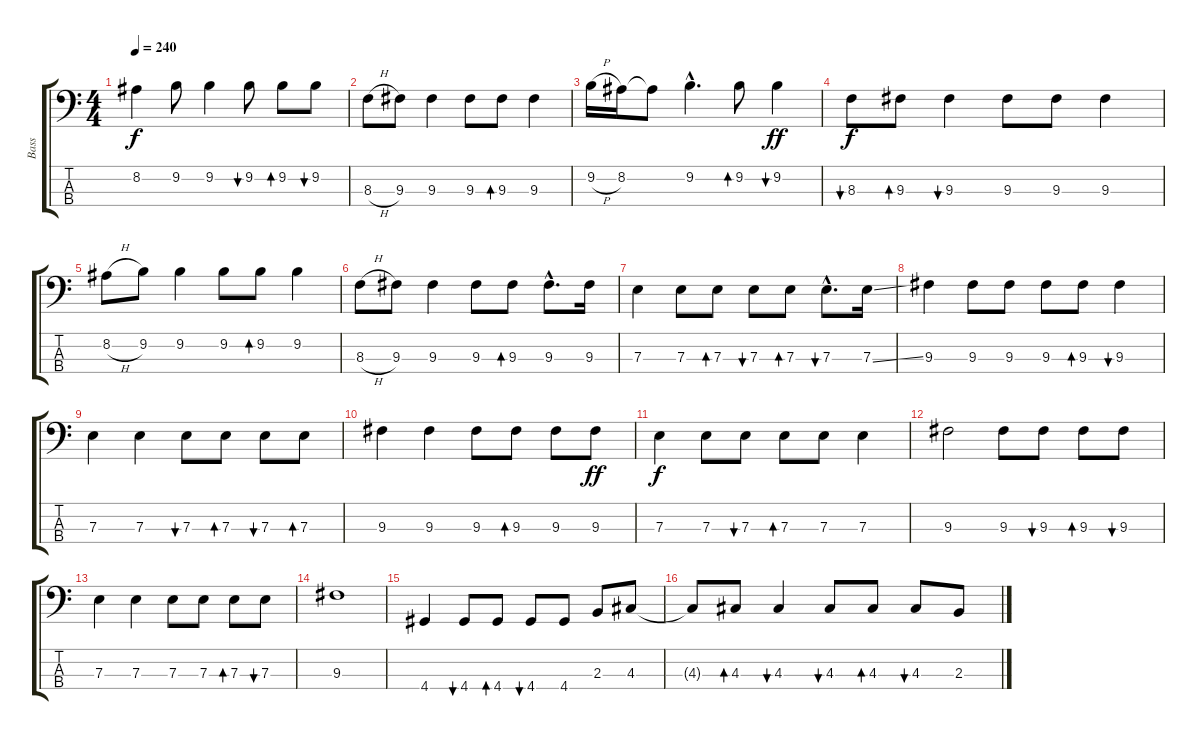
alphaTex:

\track ("Bass" "Bass") {instrument electricbasspick}
\staff {score tabs}
\tuning (G2 D2 A1 E1) {hide}
\ts (4 4)
\tempo 240
\clef f4
\ks c
8.2.4{dy f} 9.2.8 9.2.4 9.2.8{bu 240} 9.2.8{bd 240} 9.2.8{bu 240} |
8.3{h}.8 9.3.8 9.3.4 9.3.8 9.3.8{bd 240} 9.3.4 |
9.2{h}.16 8.2.16 8.2{t}.8 9.2{hac}.4{d} 9.2.8{bd 240} 9.2.4{bu 240 dy ff} |
8.3.8{bu 240 dy f} 9.3.8{bd 240} 9.3.4{bu 240} 9.3.8 9.3.8 9.3.4 |
8.2{h}.8 9.2.8 9.2.4 9.2.8 9.2.8{bd 240} 9.2.4 |
8.3{h}.8 9.3.8 9.3.4 9.3.8 9.3.8{bd 240} 9.3{hac}.8{d} 9.3.16 |
7.3.4 7.3.8 7.3.8{bd 240} 7.3.8{bu 240} 7.3.8{bd 240} 7.3{hac}.8{d bu 240} 7.3{ss}.16 |
9.3.4 9.3.8 9.3.8 9.3.8 9.3.8{bd 240} 9.3.4{bu 240} |
7.3.4 7.3.4 7.3.8{bu 240} 7.3.8{bd 240} 7.3.8{bu 240} 7.3.8{bd 240} |
9.3.4 9.3.4 9.3.8 9.3.8{bd 240} 9.3.8 9.3.8{dy ff} |
7.3.4{dy f} 7.3.8 7.3.8{bu 240} 7.3.8{bd 240} 7.3.8 7.3.4 |
9.3.2 9.3.8 9.3.8{bu 240} 9.3.8{bd 240} 9.3.8{bu 240} |
7.3.4 7.3.4 7.3.8 7.3.8 7.3.8{bd 240} 7.3.8{bu 240} |
9.3.1 |
4.4.4 4.4.8{bu 240} 4.4.8{bd 240} 4.4.8{bu 240} 4.4.8 2.3.8 4.3.8 |
4.3{t}.8 4.3.8{bd 240} 4.3.4{bu 240} 4.3.8{bu 240} 4.3.8{bd 240} 4.3.8{bu 240} 2.3.8
